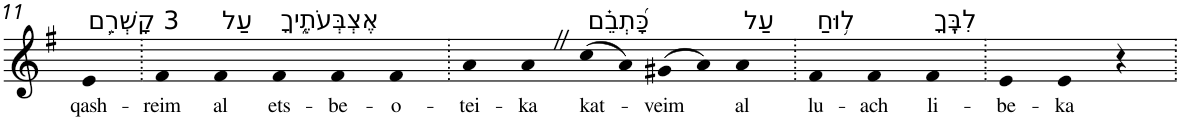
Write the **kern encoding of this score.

**kern	**text
*part1	*part1
*staff1	*staff1
*I"Piano	*
*I'Pno	*
!!LO:PB:g=z
*clefG2	*
*k[f#]	*
*G:	*
=11	=11
!LO:TX:a:t=3 קָשְׁרֵ֥ם	!
!	!LO:LY:b
4e	qash-
=12.	=12.
!	!LO:LY:b
4f#	-reim
!LO:TX:a:t=עַל	!
!	!LO:LY:b
4f#	al
!LO:TX:a:t=אֶצְבְּעֹתֶ֑יךָ	!
!	!LO:LY:b
4f#	ets-
!	!LO:LY:b
4f#	-be-
!	!LO:LY:b
4f#	-o-
=13.	=13.
!	!LO:LY:b
4a	-tei-
!	!LO:LY:b
4aZ	-ka
!LO:TX:a:t=כָּ֝תְבֵ֗ם	!
!	!LO:LY:b
(>8cc	kat-
8a)	.
!	!LO:LY:b
(>8g#X	-veim
8a)	.
!LO:TX:a:t=עַל	!
!	!LO:LY:b
4a	al
=14.	=14.
!LO:TX:a:t=ל֥וּחַ	!
!	!LO:LY:b
4f#	lu-
!	!LO:LY:b
4f#	-ach
!LO:TX:a:t=לִבֶּֽךָ	!
!	!LO:LY:b
4f#	li-
=15.	=15.
!	!LO:LY:b
4e	-be-
!	!LO:LY:b
4e	-ka
4r	.
=.	=.
*-	*-
